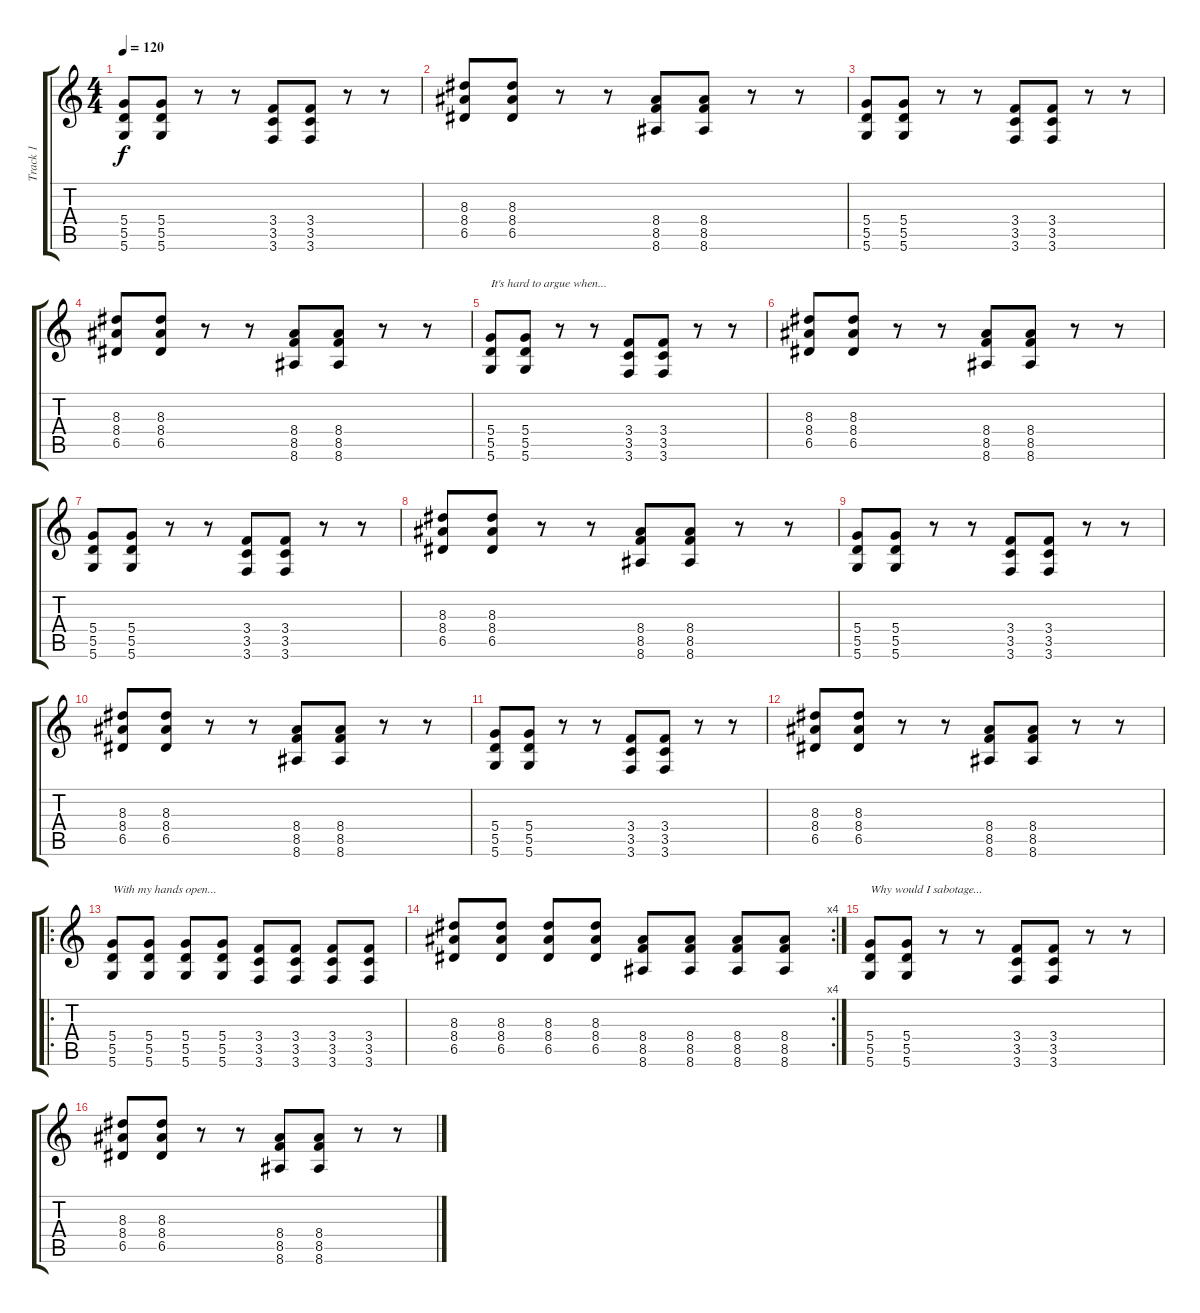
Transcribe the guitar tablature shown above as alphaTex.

\track ("Track 1" "Track 1") {instrument distortionguitar}
\staff {score tabs}
\tuning (E4 B3 G3 D3 A2 D2) {hide}
\ts (4 4)
\tempo 120
\clef g2
\ks c
(5.4 5.5 5.6).8{dy f instrument distortionguitar} (5.4 5.5 5.6).8 r.8 r.8 (3.4 3.5 3.6).8 (3.4 3.5 3.6).8 r.8 r.8 |
(8.3 8.4 6.5).8 (8.3 8.4 6.5).8 r.8 r.8 (8.4 8.5 8.6).8 (8.4 8.5 8.6).8 r.8 r.8 |
(5.4 5.5 5.6).8 (5.4 5.5 5.6).8 r.8 r.8 (3.4 3.5 3.6).8 (3.4 3.5 3.6).8 r.8 r.8 |
(8.3 8.4 6.5).8 (8.3 8.4 6.5).8 r.8 r.8 (8.4 8.5 8.6).8 (8.4 8.5 8.6).8 r.8 r.8 |
(5.4 5.5 5.6).8{txt "It's hard to argue when..."} (5.4 5.5 5.6).8 r.8 r.8 (3.4 3.5 3.6).8 (3.4 3.5 3.6).8 r.8 r.8 |
(8.3 8.4 6.5).8 (8.3 8.4 6.5).8 r.8 r.8 (8.4 8.5 8.6).8 (8.4 8.5 8.6).8 r.8 r.8 |
(5.4 5.5 5.6).8 (5.4 5.5 5.6).8 r.8 r.8 (3.4 3.5 3.6).8 (3.4 3.5 3.6).8 r.8 r.8 |
(8.3 8.4 6.5).8 (8.3 8.4 6.5).8 r.8 r.8 (8.4 8.5 8.6).8 (8.4 8.5 8.6).8 r.8 r.8 |
(5.4 5.5 5.6).8 (5.4 5.5 5.6).8 r.8 r.8 (3.4 3.5 3.6).8 (3.4 3.5 3.6).8 r.8 r.8 |
(8.3 8.4 6.5).8 (8.3 8.4 6.5).8 r.8 r.8 (8.4 8.5 8.6).8 (8.4 8.5 8.6).8 r.8 r.8 |
(5.4 5.5 5.6).8 (5.4 5.5 5.6).8 r.8 r.8 (3.4 3.5 3.6).8 (3.4 3.5 3.6).8 r.8 r.8 |
(8.3 8.4 6.5).8 (8.3 8.4 6.5).8 r.8 r.8 (8.4 8.5 8.6).8 (8.4 8.5 8.6).8 r.8 r.8 |
\ro
(5.4 5.5 5.6).8{txt "With my hands open..."} (5.4 5.5 5.6).8 (5.4 5.5 5.6).8 (5.4 5.5 5.6).8 (3.4 3.5 3.6).8 (3.4 3.5 3.6).8 (3.4 3.5 3.6).8 (3.4 3.5 3.6).8 |
\rc 4
(8.3 8.4 6.5).8 (8.3 8.4 6.5).8 (8.3 8.4 6.5).8 (8.3 8.4 6.5).8 (8.4 8.5 8.6).8 (8.4 8.5 8.6).8 (8.4 8.5 8.6).8 (8.4 8.5 8.6).8 |
(5.4 5.5 5.6).8{txt "Why would I sabotage..."} (5.4 5.5 5.6).8 r.8 r.8 (3.4 3.5 3.6).8 (3.4 3.5 3.6).8 r.8 r.8 |
(8.3 8.4 6.5).8 (8.3 8.4 6.5).8 r.8 r.8 (8.4 8.5 8.6).8 (8.4 8.5 8.6).8 r.8 r.8
